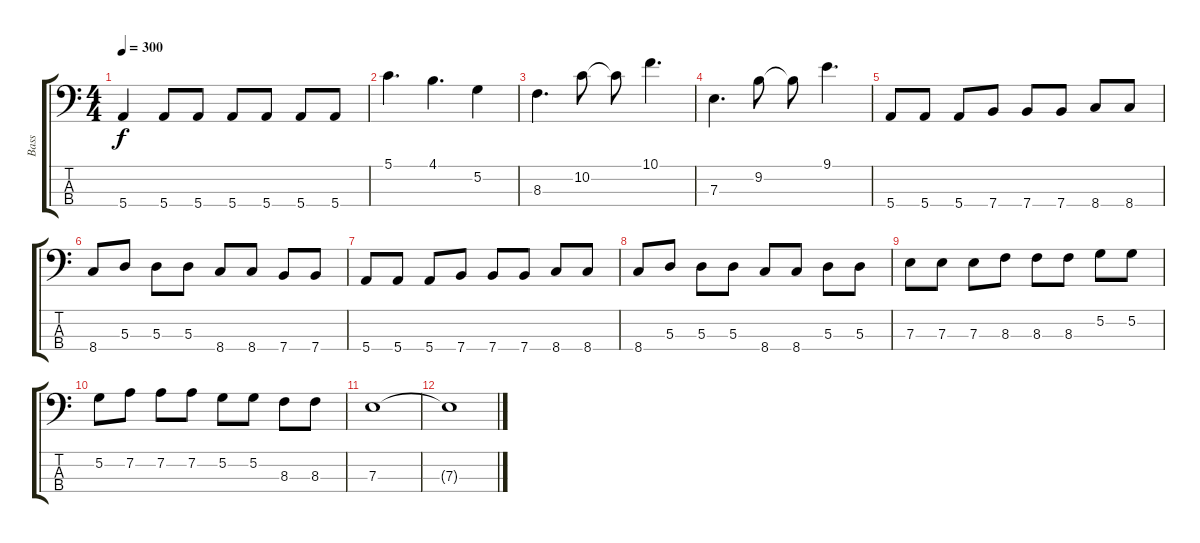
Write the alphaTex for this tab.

\track ("Bass" "Bass") {instrument electricbassfinger}
\staff {score tabs}
\tuning (G2 D2 A1 E1) {hide}
\ts (4 4)
\tempo 300
\clef f4
\ks c
5.4.4{dy f} 5.4.8 5.4.8 5.4.8 5.4.8 5.4.8 5.4.8 |
5.1.4{d} 4.1.4{d} 5.2.4 |
8.3.4{d} 10.2.8 10.2{t}.8 10.1.4{d} |
7.3.4{d} 9.2.8 9.2{t}.8 9.1.4{d} |
5.4.8 5.4.8 5.4.8 7.4.8 7.4.8 7.4.8 8.4.8 8.4.8 |
8.4.8 5.3.8 5.3.8 5.3.8 8.4.8 8.4.8 7.4.8 7.4.8 |
5.4.8 5.4.8 5.4.8 7.4.8 7.4.8 7.4.8 8.4.8 8.4.8 |
8.4.8 5.3.8 5.3.8 5.3.8 8.4.8 8.4.8 5.3.8 5.3.8 |
7.3.8 7.3.8 7.3.8 8.3.8 8.3.8 8.3.8 5.2.8 5.2.8 |
5.2.8 7.2.8 7.2.8 7.2.8 5.2.8 5.2.8 8.3.8 8.3.8 |
7.3.1 |
7.3{t}.1
